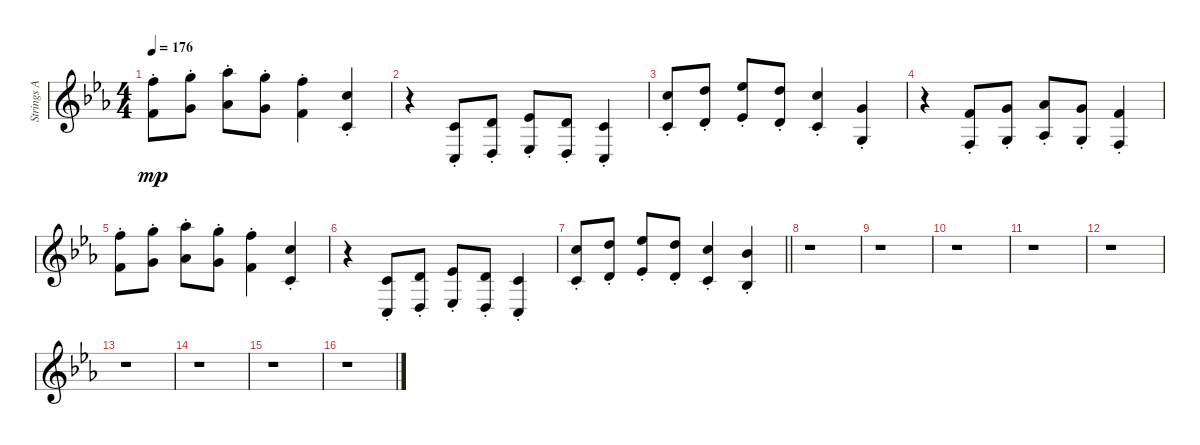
\track ("Strings A" "Strings A") {instrument stringensemble1}
\staff {score}
\tuning (E4 B3 G3 D3 A2 E2) {hide}
\ts (4 4)
\tempo 176
\clef g2
\ks cminor
(13.1{st} 10.3{st}).8{dy mp} (15.1{st} 12.3{st}).8 (16.1{st} 13.3{st}).8 (15.1{st} 12.3{st}).8 (13.1{st} 10.3{st}).4 (13.2{st} 10.4{st}).4 |
r.4 (10.4{st} 8.6{st}).8 (12.4{st} 10.6{st}).8 (13.4{st} 11.6{st}).8 (12.4{st} 10.6{st}).8 (10.4{st} 8.6{st}).4 |
(13.2{st} 10.4{st}).8 (15.2{st} 12.4{st}).8 (16.2{st} 13.4{st}).8 (15.2{st} 12.4{st}).8 (13.2{st} 10.4{st}).4 (12.3{st} 10.5{st}).4 |
r.4 (10.3{st} 8.5{st}).8 (12.3{st} 10.5{st}).8 (13.3{st} 11.5{st}).8 (12.3{st} 10.5{st}).8 (10.3{st} 8.5{st}).4 |
(13.1{st} 10.3{st}).8 (15.1{st} 12.3{st}).8 (16.1{st} 13.3{st}).8 (15.1{st} 12.3{st}).8 (13.1{st} 10.3{st}).4 (13.2{st} 10.4{st}).4 |
r.4 (10.4{st} 8.6{st}).8 (12.4{st} 10.6{st}).8 (13.4{st} 11.6{st}).8 (12.4{st} 10.6{st}).8 (10.4{st} 8.6{st}).4 |
\barLineRight lightlight
(13.2{st} 10.4{st}).8 (15.2{st} 12.4{st}).8 (16.2{st} 13.4{st}).8 (15.2{st} 12.4{st}).8 (13.2{st} 10.4{st}).4 (15.3{st} 13.5{st}).4 |
\section ("" "")
r.1 |
r.1 |
r.1 |
r.1 |
r.1 |
r.1 |
r.1 |
r.1 |
r.1
